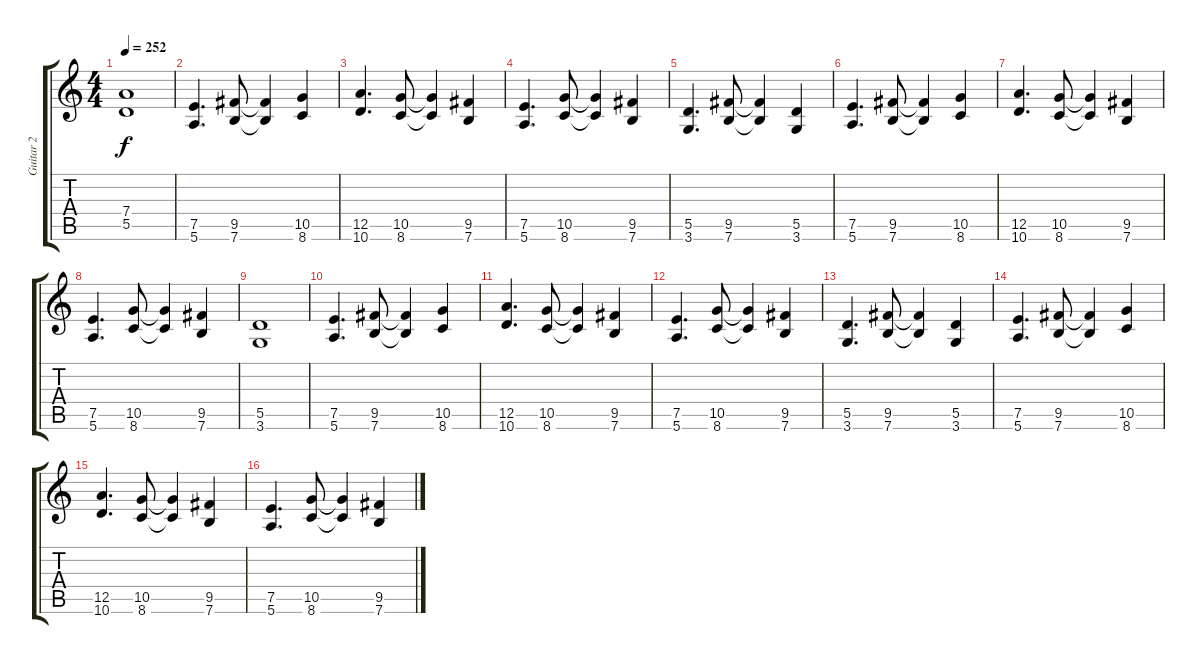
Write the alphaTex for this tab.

\track ("Guitar 2" "Guitar 2") {instrument distortionguitar}
\staff {score tabs}
\tuning (E4 B3 G3 D3 A2 E2) {hide}
\ts (4 4)
\tempo 252
\clef g2
\ks c
(7.4 5.5).1{dy f} |
(7.5 5.6).4{d} (9.5 7.6).8 (9.5{t} 7.6{t}).4 (10.5 8.6).4 |
(12.5 10.6).4{d} (10.5 8.6).8 (10.5{t} 8.6{t}).4 (9.5 7.6).4 |
(7.5 5.6).4{d} (10.5 8.6).8 (10.5{t} 8.6{t}).4 (9.5 7.6).4 |
(5.5 3.6).4{d} (9.5 7.6).8 (9.5{t} 7.6{t}).4 (5.5 3.6).4 |
(7.5 5.6).4{d} (9.5 7.6).8 (9.5{t} 7.6{t}).4 (10.5 8.6).4 |
(12.5 10.6).4{d} (10.5 8.6).8 (10.5{t} 8.6{t}).4 (9.5 7.6).4 |
(7.5 5.6).4{d} (10.5 8.6).8 (10.5{t} 8.6{t}).4 (9.5 7.6).4 |
(5.5 3.6).1 |
(7.5 5.6).4{d} (9.5 7.6).8 (9.5{t} 7.6{t}).4 (10.5 8.6).4 |
(12.5 10.6).4{d} (10.5 8.6).8 (10.5{t} 8.6{t}).4 (9.5 7.6).4 |
(7.5 5.6).4{d} (10.5 8.6).8 (10.5{t} 8.6{t}).4 (9.5 7.6).4 |
(5.5 3.6).4{d} (9.5 7.6).8 (9.5{t} 7.6{t}).4 (5.5 3.6).4 |
(7.5 5.6).4{d} (9.5 7.6).8 (9.5{t} 7.6{t}).4 (10.5 8.6).4 |
(12.5 10.6).4{d} (10.5 8.6).8 (10.5{t} 8.6{t}).4 (9.5 7.6).4 |
(7.5 5.6).4{d} (10.5 8.6).8 (10.5{t} 8.6{t}).4 (9.5 7.6).4
